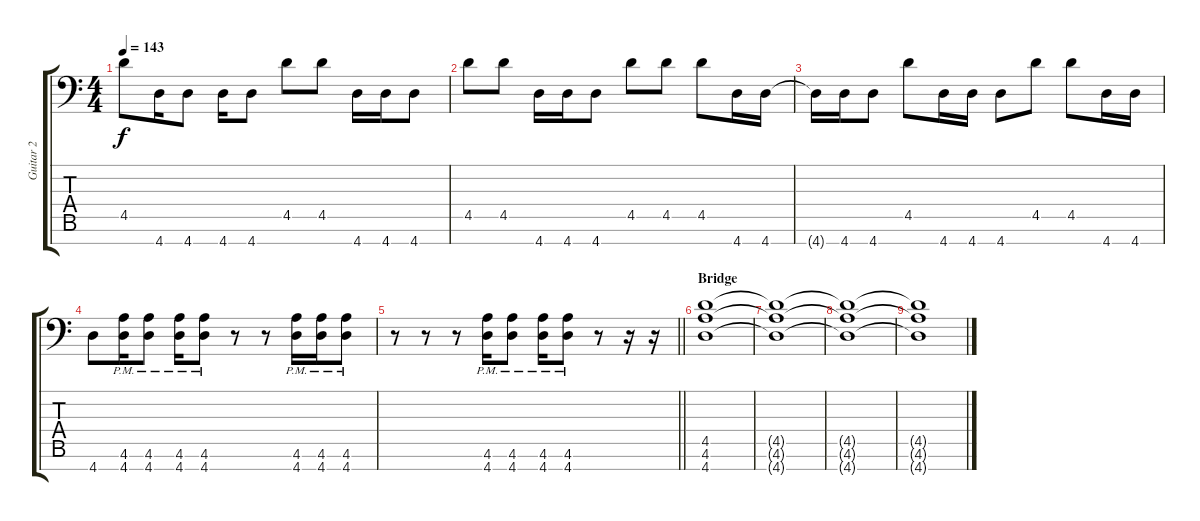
\track ("Guitar 2" "Guitar 2") {instrument distortionguitar}
\staff {score tabs}
\tuning (Eb4 Bb3 F3 Eb3 Bb2 F2 Bb1) {hide}
\ts (4 4)
\tempo 143
\clef f4
\ks c
4.5.8{dy f} 4.7.16 4.7.8 4.7.16 4.7.8 4.5.8 4.5.8 4.7.16 4.7.16 4.7.8 |
4.5.8 4.5.8 4.7.16 4.7.16 4.7.8 4.5.8 4.5.8 4.5.8 4.7.16 4.7.16 |
4.7{t}.16 4.7.16 4.7.8 4.5.8 4.7.16 4.7.16 4.7.8 4.5.8 4.5.8 4.7.16 4.7.16 |
4.7.8 (4.6{pm} 4.7).16 (4.6{pm} 4.7).8 (4.6{pm} 4.7).16 (4.6{pm} 4.7).8 r.8 r.8 (4.6{pm} 4.7).16 (4.6{pm} 4.7).16 (4.6{pm} 4.7).8 |
\barLineRight lightlight
r.8 r.8 r.8 (4.6{pm} 4.7).16 (4.6{pm} 4.7).8 (4.6{pm} 4.7).16 (4.6{pm} 4.7).8 r.8 r.16 r.16 |
\section ("" "Bridge")
(4.5 4.6 4.7).1{volume 0} |
(4.5{t} 4.6{t} 4.7{t}).1 |
(4.5{t} 4.6{t} 4.7{t}).1 |
(4.5{t} 4.6{t} 4.7{t}).1
